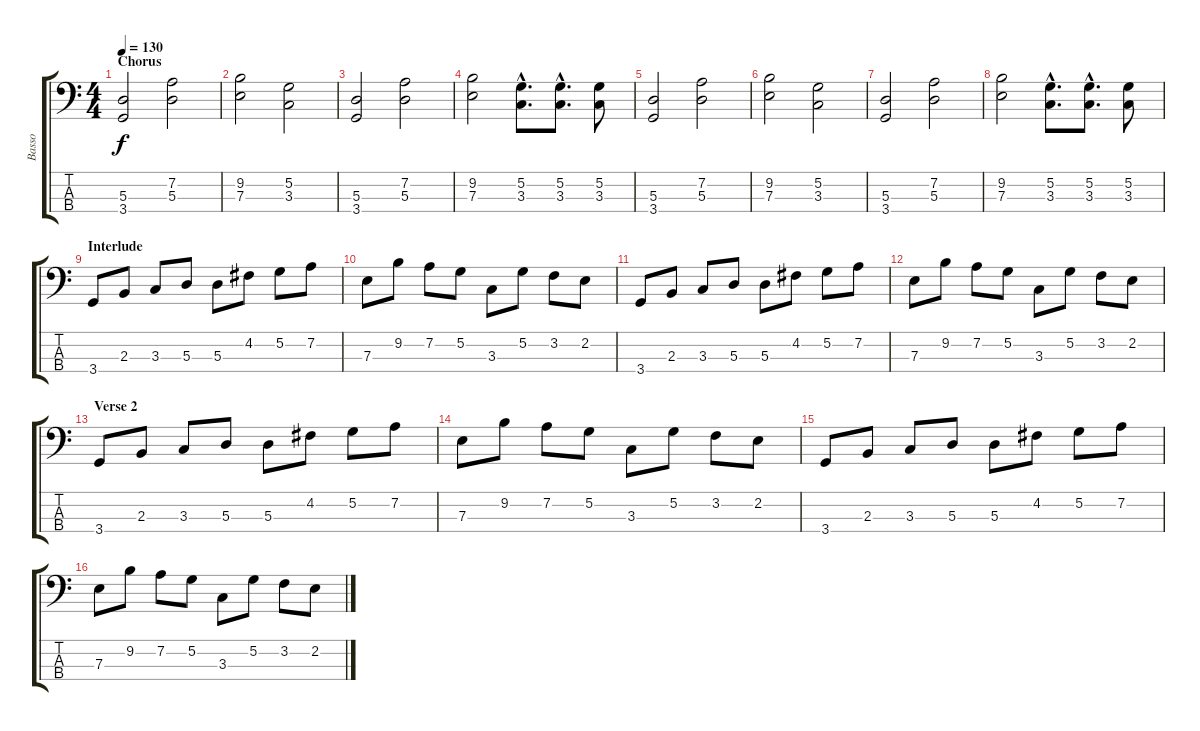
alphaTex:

\track ("Basso" "Basso") {instrument electricbassfinger}
\staff {score tabs}
\tuning (G2 D2 A1 E1) {hide}
\ts (4 4)
\section ("" "Chorus")
\tempo 130
\clef f4
\ks c
(5.3 3.4).2{dy f} (7.2 5.3).2 |
(9.2 7.3).2 (5.2 3.3).2 |
(5.3 3.4).2 (7.2 5.3).2 |
(9.2 7.3).2 (5.2{hac} 3.3{hac}).8{d} (5.2{hac} 3.3{hac}).8{d} (5.2 3.3).8 |
(5.3 3.4).2 (7.2 5.3).2 |
(9.2 7.3).2 (5.2 3.3).2 |
(5.3 3.4).2 (7.2 5.3).2 |
(9.2 7.3).2 (5.2{hac} 3.3{hac}).8{d} (5.2{hac} 3.3{hac}).8{d} (5.2 3.3).8 |
\section ("" "Interlude")
3.4.8 2.3.8 3.3.8 5.3.8 5.3.8 4.2.8 5.2.8 7.2.8 |
7.3.8 9.2.8 7.2.8 5.2.8 3.3.8 5.2.8 3.2.8 2.2.8 |
3.4.8 2.3.8 3.3.8 5.3.8 5.3.8 4.2.8 5.2.8 7.2.8 |
7.3.8 9.2.8 7.2.8 5.2.8 3.3.8 5.2.8 3.2.8 2.2.8 |
\section ("" "Verse 2")
3.4.8 2.3.8 3.3.8 5.3.8 5.3.8 4.2.8 5.2.8 7.2.8 |
7.3.8 9.2.8 7.2.8 5.2.8 3.3.8 5.2.8 3.2.8 2.2.8 |
3.4.8 2.3.8 3.3.8 5.3.8 5.3.8 4.2.8 5.2.8 7.2.8 |
7.3.8 9.2.8 7.2.8 5.2.8 3.3.8 5.2.8 3.2.8 2.2.8
